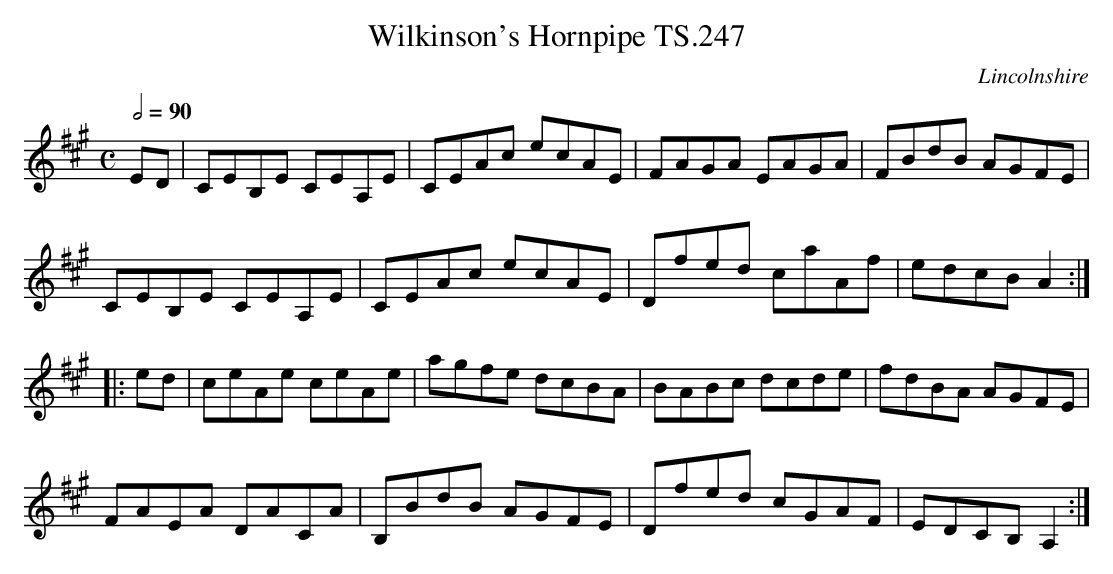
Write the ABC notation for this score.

X:1
T:Wilkinson's Hornpipe TS.247
L:1/8
M:C
O:Lincolnshire
Q:1/2=90
K:A
ED|CEB,E CEA,E|CEAc ecAE|FAGA EAGA|FBdB AGFE|!
CEB,E CEA,E|CEAc ecAE|Dfed caAf|edcBA2:|!
|:ed|ceAe ceAe|agfe dcBA|BABc dcde|fdBA AGFE|!
FAEA DACA|B,BdB AGFE|Dfed cGAF|EDCB,A,2:|]
